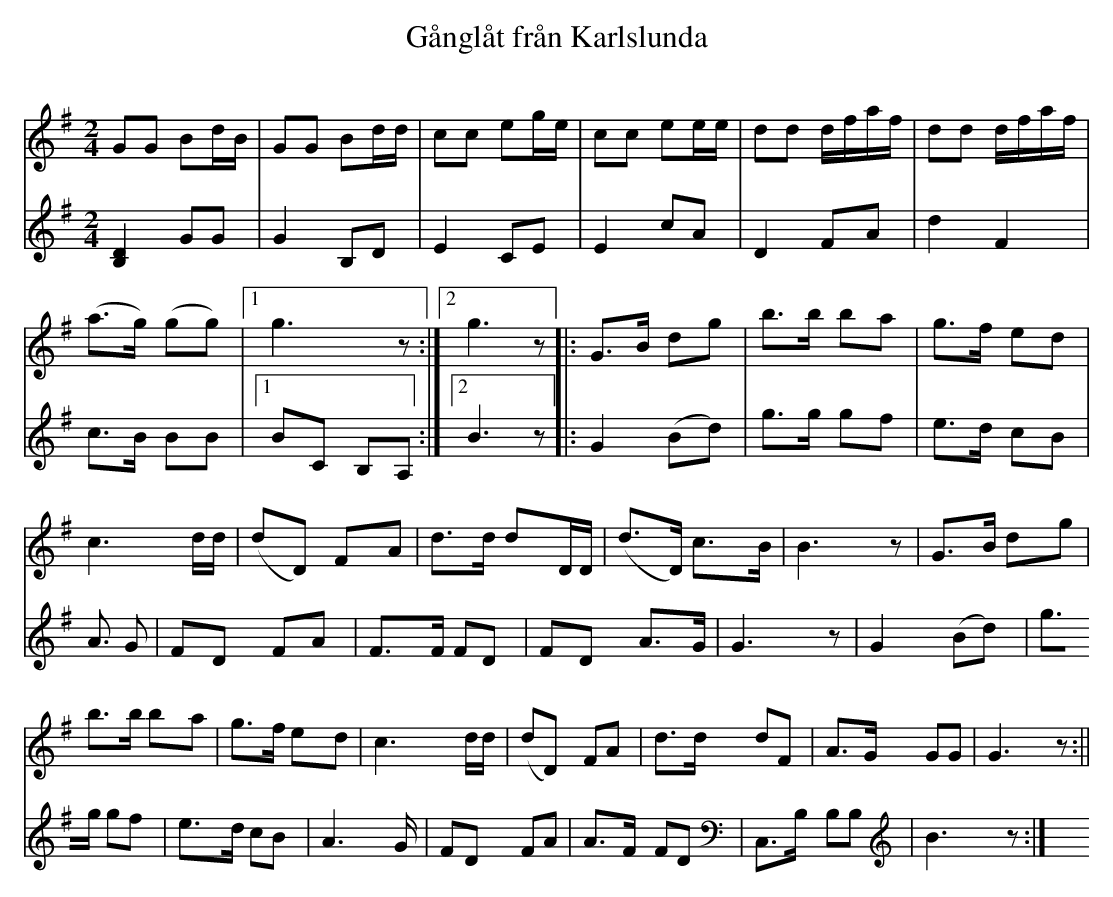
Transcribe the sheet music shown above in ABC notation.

X:1
T: Gånglåt från Karlslunda
M: 2/4
L: 1/8
Q:
K:G % 1 sharps
GG Bd/2B/2|GG Bd/2d/2|cc eg/2e/2|cc ee/2e/2|dd d/2f/2a/2f/2|dd d/2f/2a/2f/2|
(a3/2g/2) (gg)|1g3 z:|2g3 z||:G3/2B/2 dg|b3/2b/2 ba|g3/2f/2 ed|
c3 d/2d/2|(dD) FA|d3/2d/2 dD/2D/2|(d3/2D/2) c3/2B/2|B3 z|G3/2B/2 dg|
b3/2b/2 ba|g3/2f/2 ed|c3 d/2d/2|(dD) FA|d3/2d/2 dF|A3/2G/2 GG|G3 z:||
V:2
[D2B,2] GG|G2 B,D|E2 CE|E2 cA|D2 FA|d2 F2|
c3/2B/2 BB|1BC B,A,:|2B3 z||:G2 (Bd)|g3/2g/2 gf|e3/2d/2 cB|
A3/2 G|FD FA|F3/2F/2 FD|FD A3/2G/2|G3 z|G2 (Bd)|
g3/2g/2 gf|e3/2d/2 cB|A3 G/2|FD FA|A3/2F/2 FD|C,3/2B,/2 B,B,|B3 z:|
